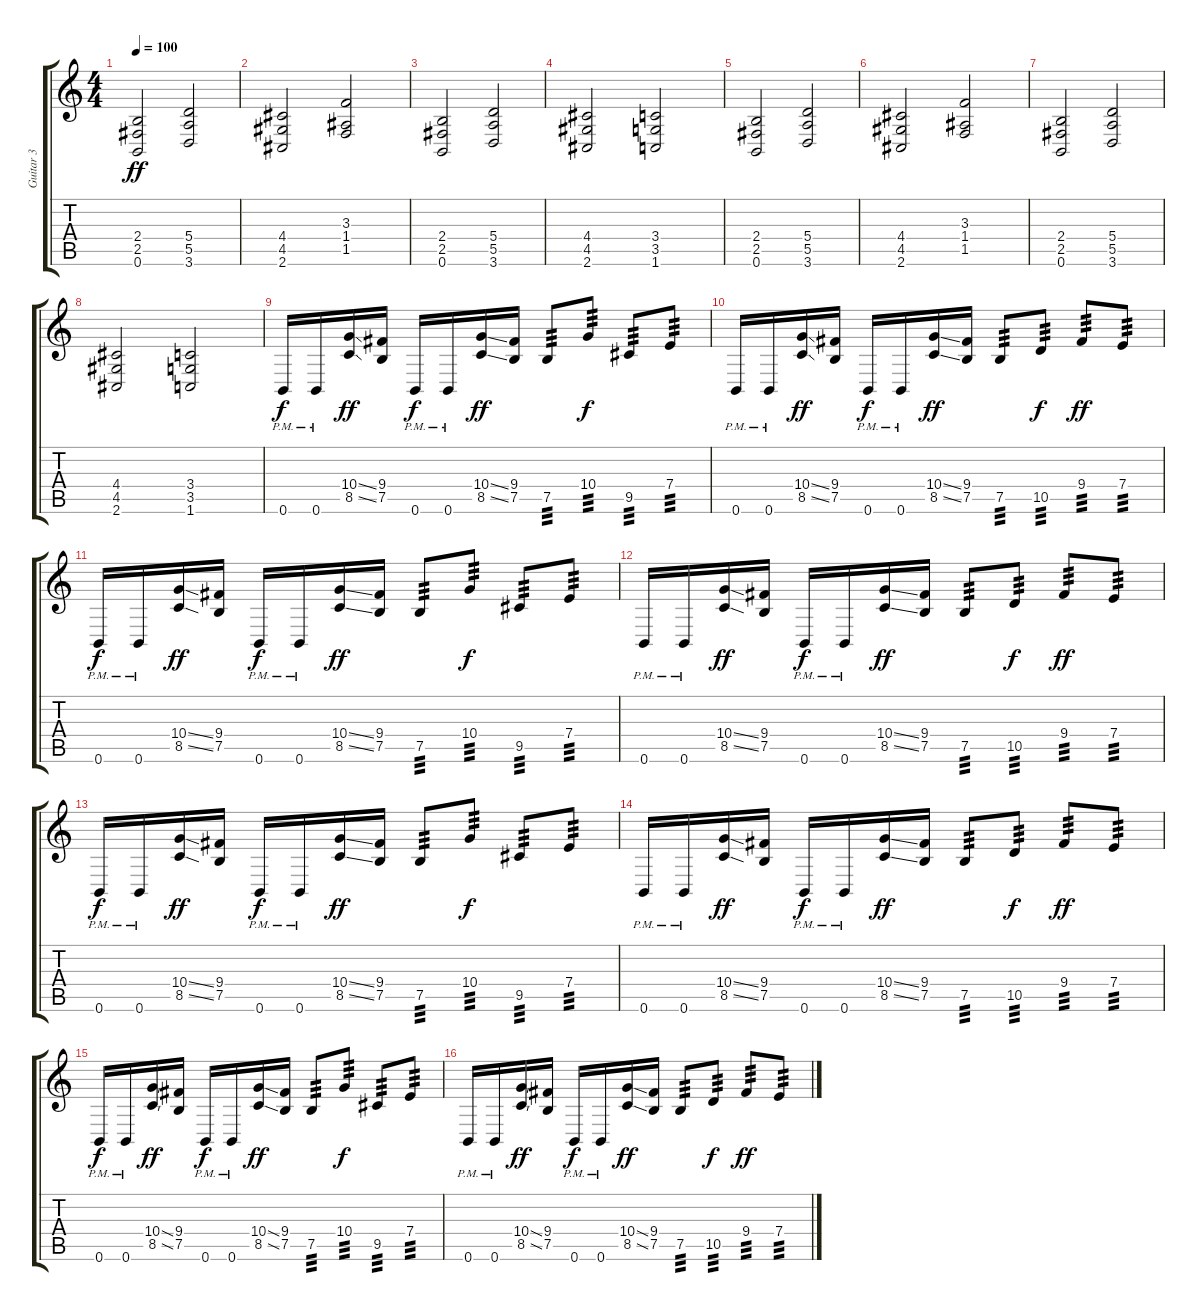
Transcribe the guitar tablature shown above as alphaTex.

\track ("Guitar 3" "Guitar 3") {instrument overdrivenguitar}
\staff {score tabs}
\tuning (B3 Gb3 D3 A2 E2 B1) {hide}
\ts (4 4)
\tempo 100
\clef g2
\ks c
(2.4 2.5 0.6).2{dy ff} (5.4 5.5 3.6).2 |
(4.4 4.5 2.6).2 (3.3 1.4 1.5).2 |
(2.4 2.5 0.6).2 (5.4 5.5 3.6).2 |
(4.4 4.5 2.6).2 (3.4 3.5 1.6).2 |
(2.4 2.5 0.6).2 (5.4 5.5 3.6).2 |
(4.4 4.5 2.6).2 (3.3 1.4 1.5).2 |
(2.4 2.5 0.6).2 (5.4 5.5 3.6).2 |
(4.4 4.5 2.6).2 (3.4 3.5 1.6).2 |
0.6{pm}.16{dy f} 0.6{pm}.16 (10.4{ss} 8.5{ss}).16{dy ff} (9.4 7.5).16 0.6{pm}.16{dy f} 0.6{pm}.16 (10.4{ss} 8.5{ss}).16{dy ff} (9.4 7.5).16 7.5.8{tp 3} 10.4.8{tp 3 dy f} 9.5.8{tp 3} 7.4.8{tp 3} |
0.6{pm}.16 0.6{pm}.16 (10.4{ss} 8.5{ss}).16{dy ff} (9.4 7.5).16 0.6{pm}.16{dy f} 0.6{pm}.16 (10.4{ss} 8.5{ss}).16{dy ff} (9.4 7.5).16 7.5.8{tp 3} 10.5.8{tp 3 dy f} 9.4.8{tp 3 dy ff} 7.4.8{tp 3} |
0.6{pm}.16{dy f} 0.6{pm}.16 (10.4{ss} 8.5{ss}).16{dy ff} (9.4 7.5).16 0.6{pm}.16{dy f} 0.6{pm}.16 (10.4{ss} 8.5{ss}).16{dy ff} (9.4 7.5).16 7.5.8{tp 3} 10.4.8{tp 3 dy f} 9.5.8{tp 3} 7.4.8{tp 3} |
0.6{pm}.16 0.6{pm}.16 (10.4{ss} 8.5{ss}).16{dy ff} (9.4 7.5).16 0.6{pm}.16{dy f} 0.6{pm}.16 (10.4{ss} 8.5{ss}).16{dy ff} (9.4 7.5).16 7.5.8{tp 3} 10.5.8{tp 3 dy f} 9.4.8{tp 3 dy ff} 7.4.8{tp 3} |
0.6{pm}.16{dy f} 0.6{pm}.16 (10.4{ss} 8.5{ss}).16{dy ff} (9.4 7.5).16 0.6{pm}.16{dy f} 0.6{pm}.16 (10.4{ss} 8.5{ss}).16{dy ff} (9.4 7.5).16 7.5.8{tp 3} 10.4.8{tp 3 dy f} 9.5.8{tp 3} 7.4.8{tp 3} |
0.6{pm}.16 0.6{pm}.16 (10.4{ss} 8.5{ss}).16{dy ff} (9.4 7.5).16 0.6{pm}.16{dy f} 0.6{pm}.16 (10.4{ss} 8.5{ss}).16{dy ff} (9.4 7.5).16 7.5.8{tp 3} 10.5.8{tp 3 dy f} 9.4.8{tp 3 dy ff} 7.4.8{tp 3} |
0.6{pm}.16{dy f} 0.6{pm}.16 (10.4{ss} 8.5{ss}).16{dy ff} (9.4 7.5).16 0.6{pm}.16{dy f} 0.6{pm}.16 (10.4{ss} 8.5{ss}).16{dy ff} (9.4 7.5).16 7.5.8{tp 3} 10.4.8{tp 3 dy f} 9.5.8{tp 3} 7.4.8{tp 3} |
0.6{pm}.16 0.6{pm}.16 (10.4{ss} 8.5{ss}).16{dy ff} (9.4 7.5).16 0.6{pm}.16{dy f} 0.6{pm}.16 (10.4{ss} 8.5{ss}).16{dy ff} (9.4 7.5).16 7.5.8{tp 3} 10.5.8{tp 3 dy f} 9.4.8{tp 3 dy ff} 7.4.8{tp 3}
